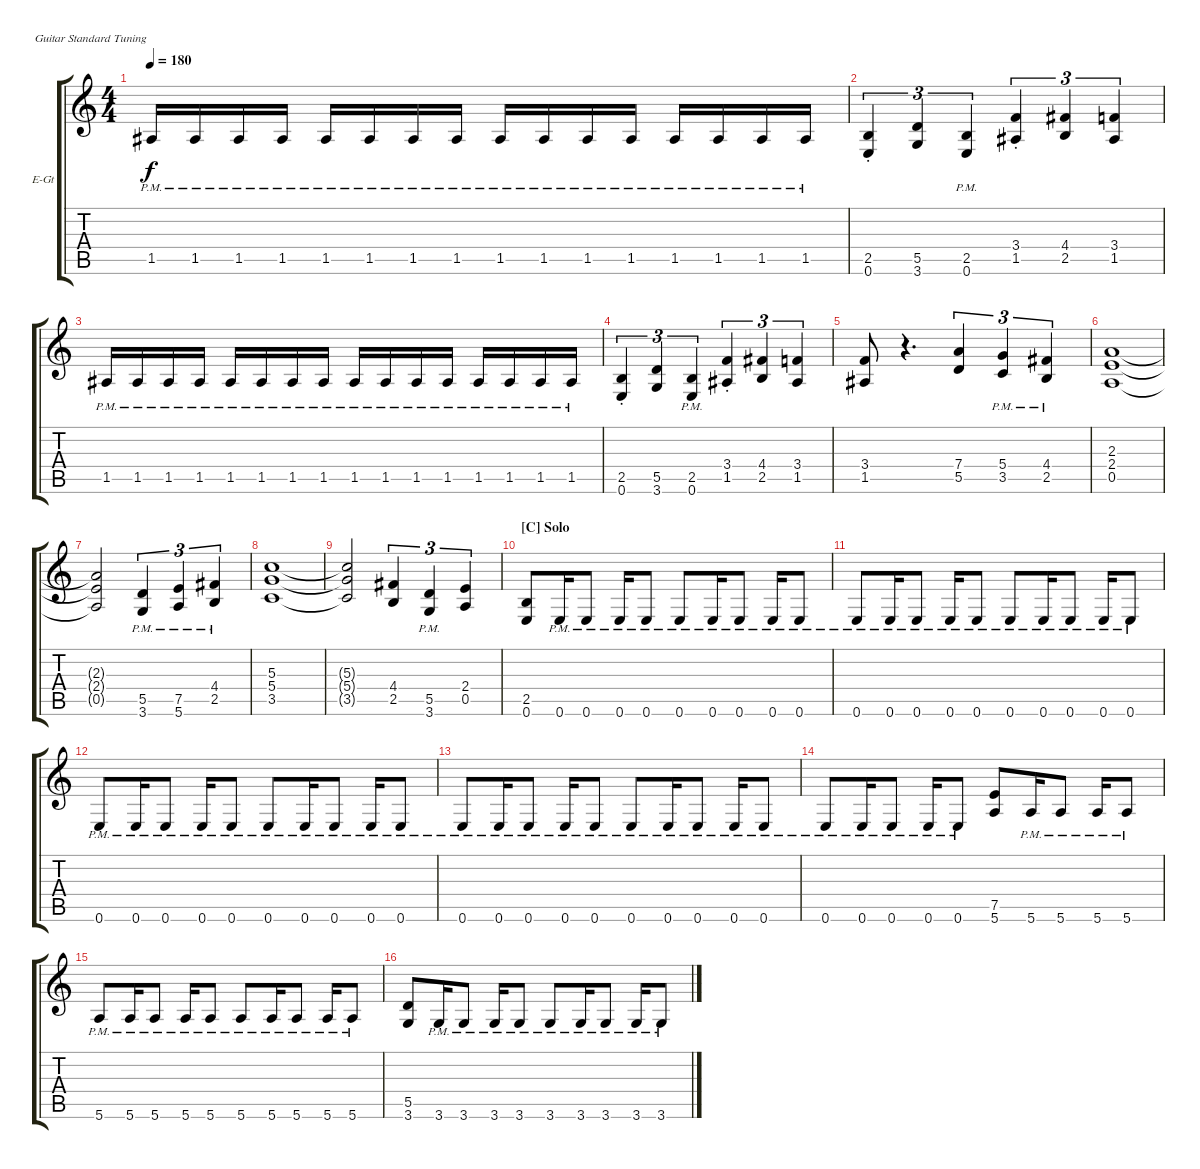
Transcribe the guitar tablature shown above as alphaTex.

\bracketExtendMode groupsimilarinstruments
\firstSystemTrackNameOrientation horizontal
\otherSystemsTrackNameOrientation horizontal
\track ("Rhythm L" "E-Gt") {instrument distortionguitar}
\staff {score tabs}
\tuning (E4 B3 G3 D3 A2 E2)
\ts (4 4)
\tempo 180
\clef g2
\scale
1.03909
\ks c
1.5{pm}.16{dy f} 1.5{pm}.16 1.5{pm}.16 1.5{pm}.16 1.5{pm}.16 1.5{pm}.16 1.5{pm}.16 1.5{pm}.16 1.5{pm}.16 1.5{pm}.16 1.5{pm}.16 1.5{pm}.16 1.5{pm}.16 1.5{pm}.16 1.5{pm}.16 1.5{pm}.16 |
\scale
0.960908 (2.5{st} 0.6).4{tu (3 2)} (5.5 3.6).4{tu (3 2)} (0.6{pm} 2.5{pm}).4{tu (3 2)} (3.4{st} 1.5).4{tu (3 2)} (4.4 2.5).4{tu (3 2)} (3.4 1.5).4{tu (3 2)} |
\scale
1.03909 1.5{pm}.16 1.5{pm}.16 1.5{pm}.16 1.5{pm}.16 1.5{pm}.16 1.5{pm}.16 1.5{pm}.16 1.5{pm}.16 1.5{pm}.16 1.5{pm}.16 1.5{pm}.16 1.5{pm}.16 1.5{pm}.16 1.5{pm}.16 1.5{pm}.16 1.5{pm}.16 |
\scale
0.960908 (2.5{st} 0.6).4{tu (3 2)} (5.5 3.6).4{tu (3 2)} (0.6{pm} 2.5{pm}).4{tu (3 2)} (3.4{st} 1.5).4{tu (3 2)} (4.4 2.5).4{tu (3 2)} (3.4 1.5).4{tu (3 2)} |
\scale
1.03909 (3.4 1.5).8 r.4{d} (7.4 5.5).4{tu (3 2)} (5.4{pm} 3.5{pm}).4{tu (3 2)} (4.4{pm} 2.5{pm}).4{tu (3 2)} |
\scale
0.960908 (2.3 2.4 0.5).1 |
\scale
1.03909 (2.3{t} 2.4{t} 0.5{t}).2 (5.5{pm} 3.6{pm}).4{tu (3 2)} (7.5{pm} 5.6{pm}).4{tu (3 2)} (4.4{pm} 2.5{pm}).4{tu (3 2)} |
\scale
0.960908 (5.3 5.4 3.5).1 |
\scale
1.03909 (5.3{t} 5.4{t} 3.5{t}).2 (4.4 2.5).4{tu (3 2)} (5.5{pm} 3.6{pm}).4{tu (3 2)} (2.4 0.5).4{tu (3 2)} |
\section ("C" "Solo")
\scale
0.960908 (2.5 0.6).8 0.6{pm}.16 0.6{pm}.8 0.6{pm}.16 0.6{pm}.8 0.6{pm}.8 0.6{pm}.16 0.6{pm}.8 0.6{pm}.16 0.6{pm}.8 |
\scale
1.03909 0.6{pm}.8 0.6{pm}.16 0.6{pm}.8 0.6{pm}.16 0.6{pm}.8 0.6{pm}.8 0.6{pm}.16 0.6{pm}.8 0.6{pm}.16 0.6{pm}.8 |
\scale
0.960908 0.6{pm}.8 0.6{pm}.16 0.6{pm}.8 0.6{pm}.16 0.6{pm}.8 0.6{pm}.8 0.6{pm}.16 0.6{pm}.8 0.6{pm}.16 0.6{pm}.8 |
\scale
1.03909 0.6{pm}.8 0.6{pm}.16 0.6{pm}.8 0.6{pm}.16 0.6{pm}.8 0.6{pm}.8 0.6{pm}.16 0.6{pm}.8 0.6{pm}.16 0.6{pm}.8 |
\scale
0.960908 0.6{pm}.8 0.6{pm}.16 0.6{pm}.8 0.6{pm}.16 0.6{pm}.8 (7.5 5.6).8 5.6{pm}.16 5.6{pm}.8 5.6{pm}.16 5.6{pm}.8 |
\scale
1.03909 5.6{pm}.8 5.6{pm}.16 5.6{pm}.8 5.6{pm}.16 5.6{pm}.8 5.6{pm}.8 5.6{pm}.16 5.6{pm}.8 5.6{pm}.16 5.6{pm}.8 |
\scale
0.960908 (5.5 3.6).8 3.6{pm}.16 3.6{pm}.8 3.6{pm}.16 3.6{pm}.8 3.6{pm}.8 3.6{pm}.16 3.6{pm}.8 3.6{pm}.16 3.6{pm}.8
